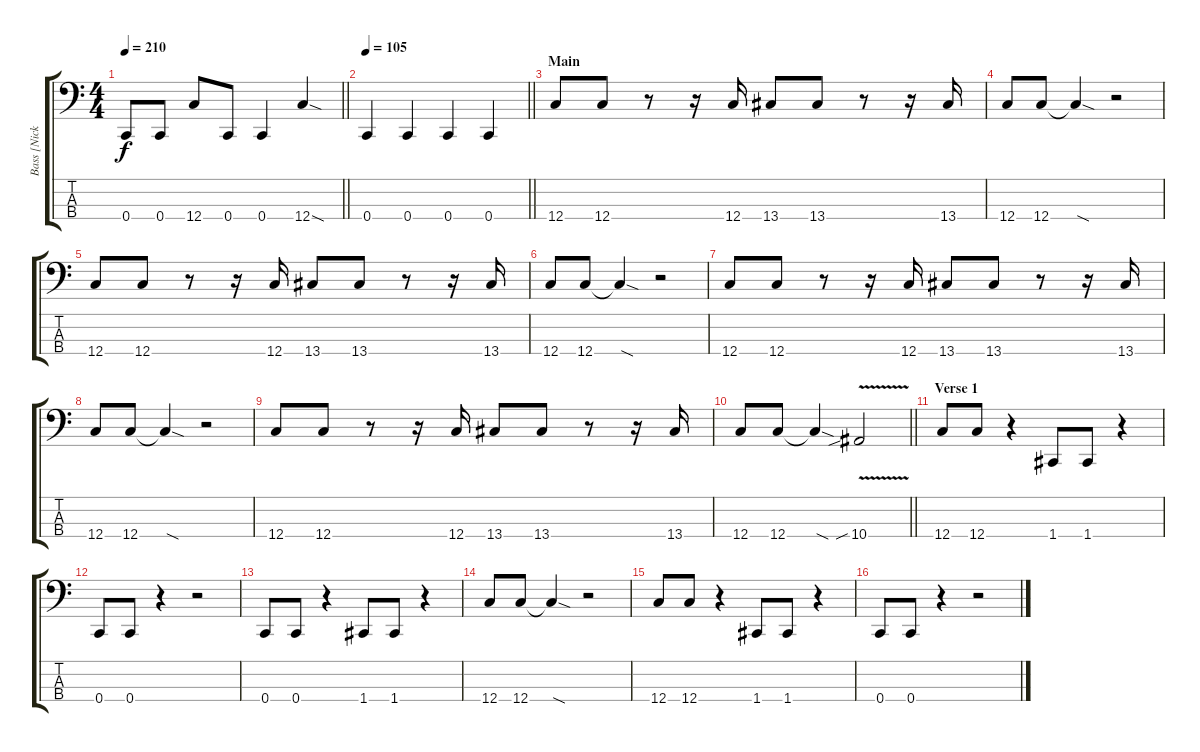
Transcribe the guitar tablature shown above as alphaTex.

\track ("Bass [Nick Oliveri]" "Bass [Nick") {instrument electricbasspick bank 255}
\staff {score tabs}
\tuning (Eb2 Bb1 F1 C1) {hide}
\ts (4 4)
\tempo 210
\clef f4
\barLineRight lightlight
\ks c
0.4.8{dy f} 0.4.8 12.4.8 0.4.8 0.4.4 12.4{sod}.4 |
\section ("" "")
\tempo 105
\barLineRight lightlight
0.4.4 0.4.4 0.4.4 0.4.4 |
\section ("" "Main")
12.4.8 12.4.8 r.8 r.16 12.4.16 13.4.8 13.4.8 r.8 r.16 13.4.16 |
12.4.8 12.4.8 12.4{sod t}.4 r.2 |
12.4.8 12.4.8 r.8 r.16 12.4.16 13.4.8 13.4.8 r.8 r.16 13.4.16 |
12.4.8 12.4.8 12.4{sod t}.4 r.2 |
12.4.8 12.4.8 r.8 r.16 12.4.16 13.4.8 13.4.8 r.8 r.16 13.4.16 |
12.4.8 12.4.8 12.4{sod t}.4 r.2 |
12.4.8 12.4.8 r.8 r.16 12.4.16 13.4.8 13.4.8 r.8 r.16 13.4.16 |
\barLineRight lightlight
12.4.8 12.4.8 12.4{sod t}.4 10.4{v sib}.2 |
\section ("" "Verse 1")
12.4.8 12.4.8 r.4 1.4.8 1.4.8 r.4 |
0.4.8 0.4.8 r.4 r.2 |
0.4.8 0.4.8 r.4 1.4.8 1.4.8 r.4 |
12.4.8 12.4.8 12.4{sod t}.4 r.2 |
12.4.8 12.4.8 r.4 1.4.8 1.4.8 r.4 |
0.4.8 0.4.8 r.4 r.2
